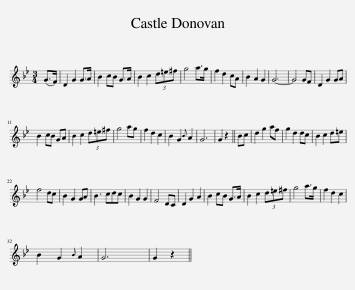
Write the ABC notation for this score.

X:1
L:1/8
M:3/4
I:linebreak $
K:Gmin
V:1 treble
V:1
 (G>F) | D2 G2 G>A | B2 cB G>A | B2 c2 (3d=e^f | g4 a>g | %5
 f2 d2 cA | B2 A2 G2 | G6- | G4 GF | D2 G2 GA |$ %10
 B2 cB GA | B2 c2 (3d=e^f | g4 ag | f2 d2 c2 | B2 G2{B} A2 | %15
 G6 | G2 z2 || Bc | d2 g2 af | g2 d2 dc | %20
 B2 c2 d=e |$ f4 dc | B2 G2 GA | B3 cdc | B2 G2 G2 | %25
 F4 DC | D2 G2 A2 | B2 cB G>A | B2 c2 (3d=e^f | g4 a>g | %30
 f2 d2 c2 |$ B2 G2{B} A2 | G6 | G2 z2 || %34
